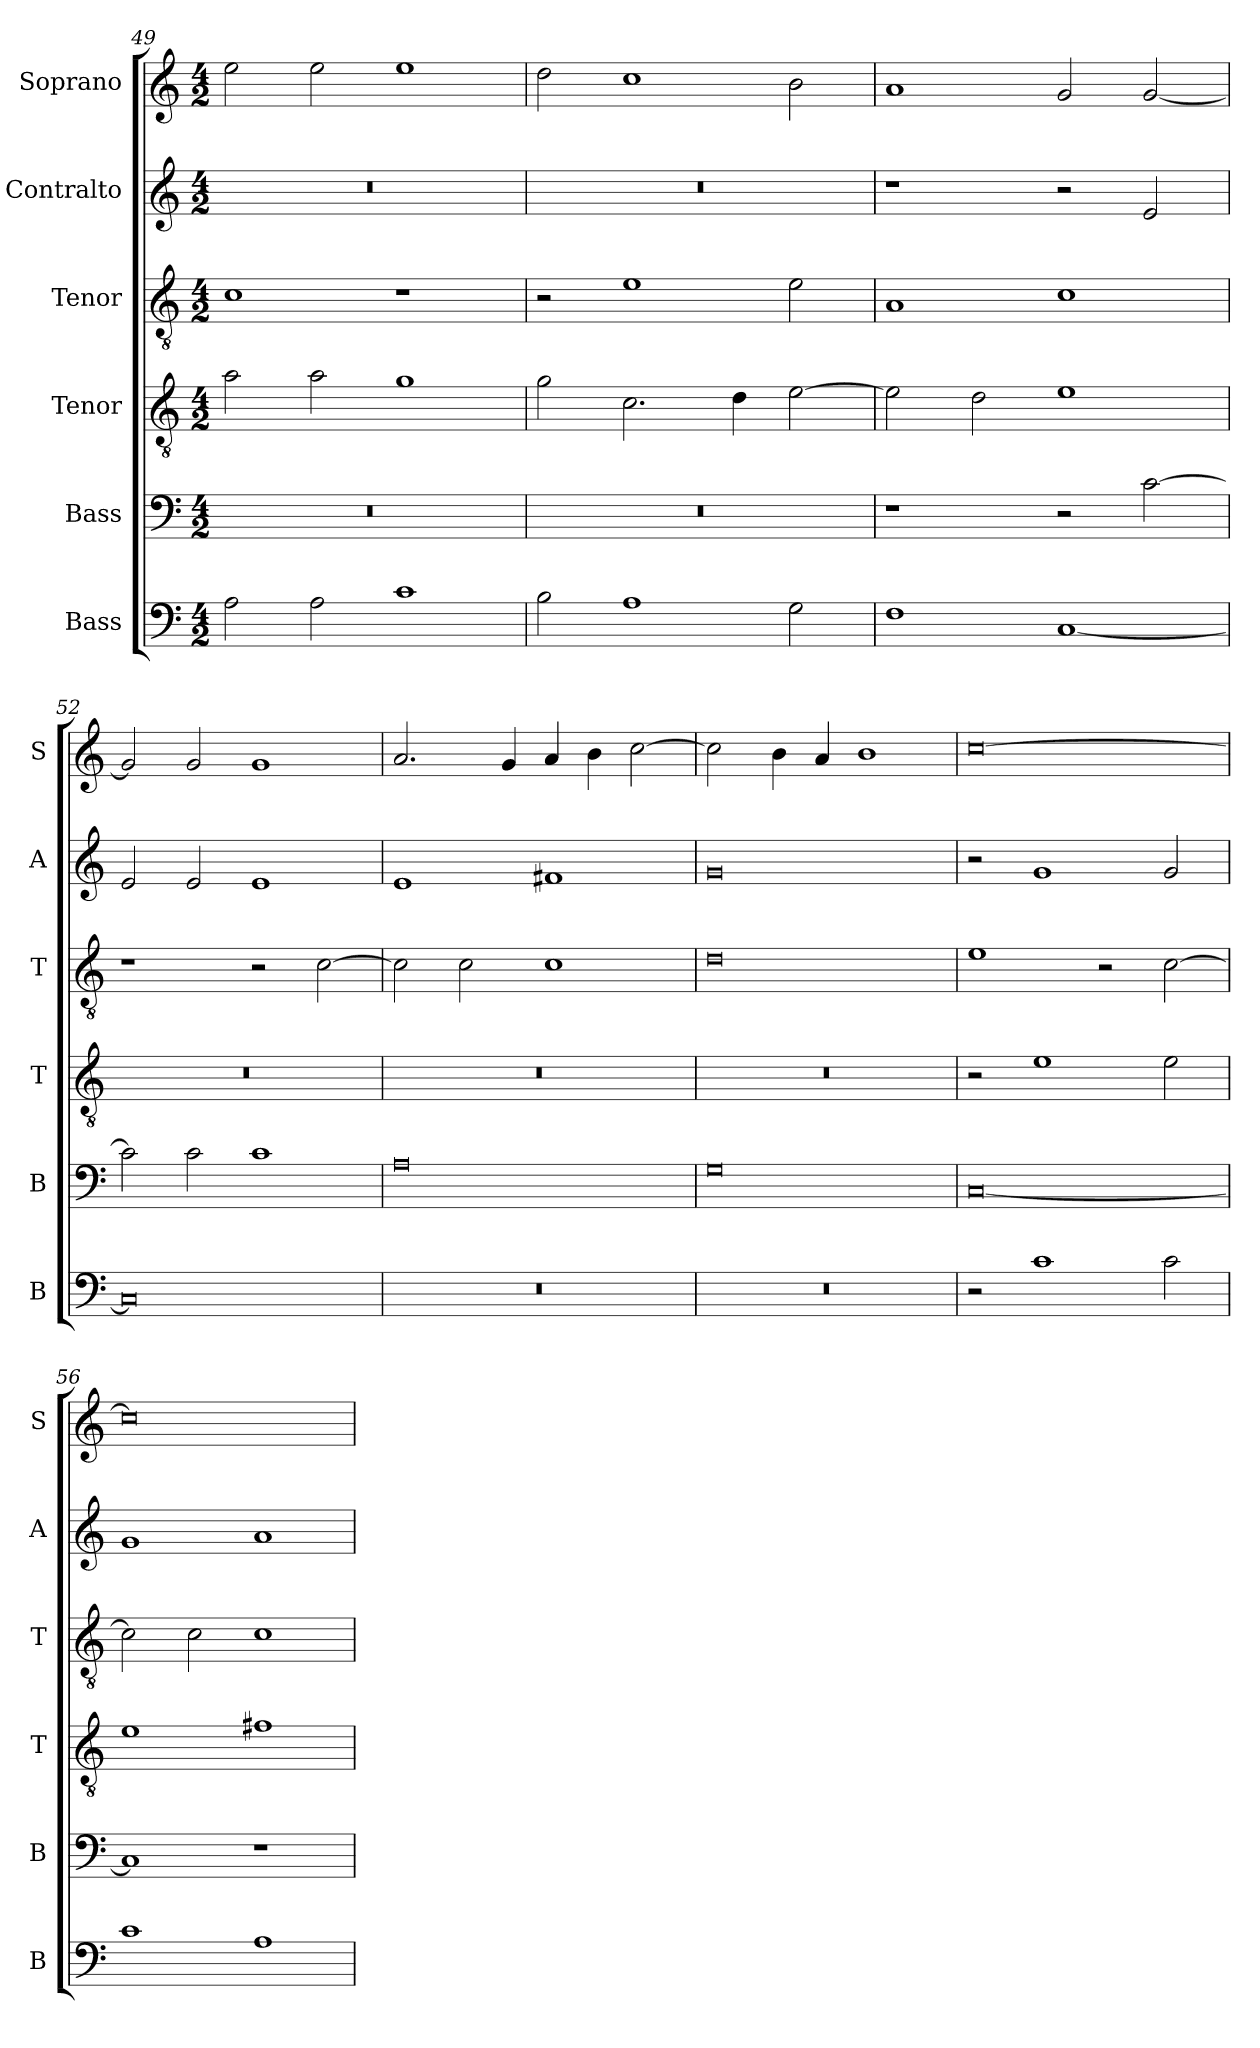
**kern	**kern	**kern	**kern	**kern	**kern
*part6	*part5	*part4	*part3	*part2	*part1
*staff6	*staff5	*staff4	*staff3	*staff2	*staff1
*I"Bass	*I"Bass	*I"Tenor	*I"Tenor	*I"Contralto	*I"Soprano
*I'B	*I'B	*I'T	*I'T	*I'A	*I'S
*clefF4	*clefF4	*clefGv2	*clefGv2	*clefG2	*clefG2
*k[]	*k[]	*k[]	*k[]	*k[]	*k[]
*C:ion	*C:ion	*C:ion	*C:ion	*C:ion	*C:ion
*M4/2	*M4/2	*M4/2	*M4/2	*M4/2	*M4/2
=49	=49	=49	=49	=49	=49
2A	0r	2a	1c	0r	2ee
2A	.	2a	.	.	2ee
1c	.	1g	1r	.	1ee
=50	=50	=50	=50	=50	=50
2B	0r	2g	2r	0r	2dd
1A	.	2.c	1e	.	1cc
.	.	4d	.	.	.
2G	.	[2e	2e	.	2b
=51	=51	=51	=51	=51	=51
1F	1r	2e]	1A	1r	1a
.	.	2d	.	.	.
[1C	2r	1e	1c	2r	2g
.	[2c	.	.	2e	[2g
=52	=52	=52	=52	=52	=52
0C]	2c]	0r	1r	2e	2g]
.	2c	.	.	2e	2g
.	1c	.	2r	1e	1g
.	.	.	[2c	.	.
=53	=53	=53	=53	=53	=53
0r	0A	0r	2c]	1e	2.a
.	.	.	2c	.	.
.	.	.	.	.	4g
.	.	.	1c	1f#X	4a
.	.	.	.	.	4b
.	.	.	.	.	[2cc
=54	=54	=54	=54	=54	=54
0r	0G	0r	0d	0g	2cc]
.	.	.	.	.	4b
.	.	.	.	.	4a
.	.	.	.	.	1b
=55	=55	=55	=55	=55	=55
2r	[0C	2r	1e	2r	[0cc
1c	.	1e	.	1g	.
.	.	.	2r	.	.
2c	.	2e	[2c	2g	.
=56	=56	=56	=56	=56	=56
1c	1C]	1e	2c]	1g	0cc]
.	.	.	2c	.	.
1A	1r	1f#X	1c	1a	.
=	=	=	=	=	=
*-	*-	*-	*-	*-	*-
